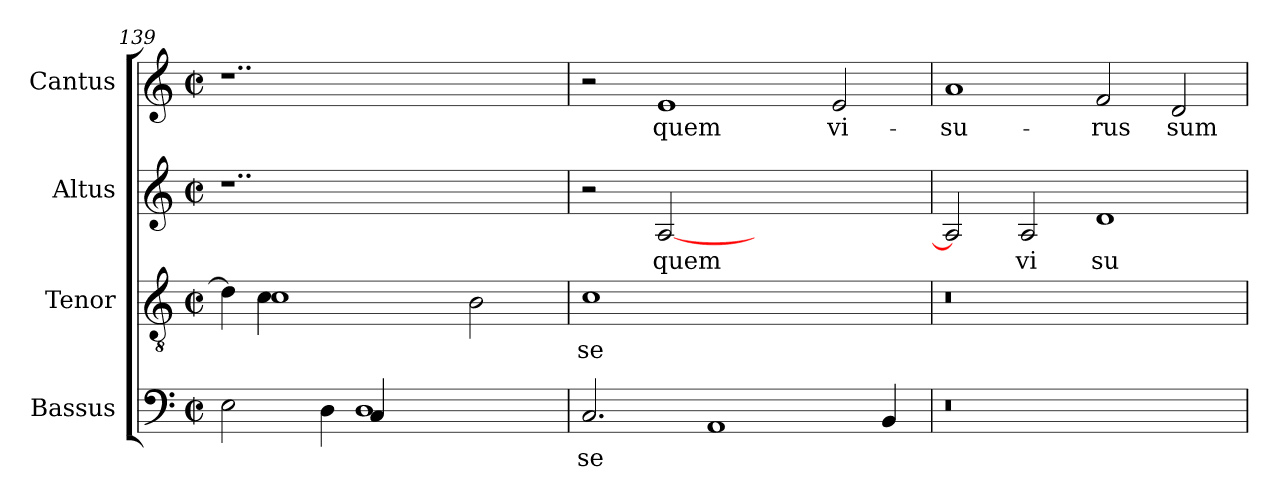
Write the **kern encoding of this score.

**kern	**text	**kern	**text	**kern	**text	**kern	**text
*part4	*part4	*part3	*part3	*part2	*part2	*part1	*part1
*staff4	*staff4	*staff3	*staff3	*staff2	*staff2	*staff1	*staff1
*I"Bassus	*	*I"Tenor	*	*I"Altus	*	*I"Cantus	*
*clefF4	*	*clefGv2	*	*clefG2	*	*clefG2	*
*M2/2	*	*M2/2	*	*M2/2	*	*M2/2	*
*met(c|)	*	*met(c|)	*	*met(c|)	*	*met(c|)	*
=139	=139	=139	=139	=139	=139	=139	=139
*^	*	*^	*	*	*	*	*
2.ryy	2E\	.	4d\]	4ryy	.	1..r	.	1..r	.
.	.	.	1c	4c\	.	.	.	.	.
.	4D\	.	.	1ryy	.	.	.	.	.
4C/	1D	.	.	.	.	.	.	.	.
2.ryy	.	.	.	.	.	.	.	.	.
.	.	.	2B\	.	.	.	.	.	.
.	.	.	.	4ryy	.	.	.	.	.
*v	*v	*	*	*	*	*	*	*	*
=140	=140	=140	=140	=140	=140	=140	=140	=140
!	!LO:LY:b:cj	!LO:N:vis=0	!	!LO:LY:b:cj	!	!	!	!
*	*	*v	*v	*	*	*	*	*
2.C/	se	1c	-se	2r	.	2r	.
!	!	!	!	!	!LO:LY:b	!	!LO:LY:b:cj
.	.	.	.	[>2A/	quem	1e	quem
1AA	.	.	.	.	.	.	.
.	.	1ryy	.	1ryy	.	.	.
!	!	!	!	!	!	!	!LO:LY:b:cj
.	.	.	.	.	.	2e/	vi-
4BB/	.	.	.	.	.	.	.
!!LO:PB:g=z
=141	=141	=141	=141	=141	=141	=141	=141
!	!	!	!	!	!	!	!LO:LY:b:cj
0r	.	0r	.	2A/]	.	1a	-su-
!	!	!	!	!	!LO:LY:b:cj	!	!
.	.	.	.	2A/	vi	.	.
!	!	!	!	!	!LO:LY:b:cj	!	!LO:LY:b:cj
.	.	.	.	1d	su	2f/	-rus
!	!	!	!	!	!	!	!LO:LY:b:cj
.	.	.	.	.	.	2d/	sum
=	=	=	=	=	=	=	=
*-	*-	*-	*-	*-	*-	*-	*-
